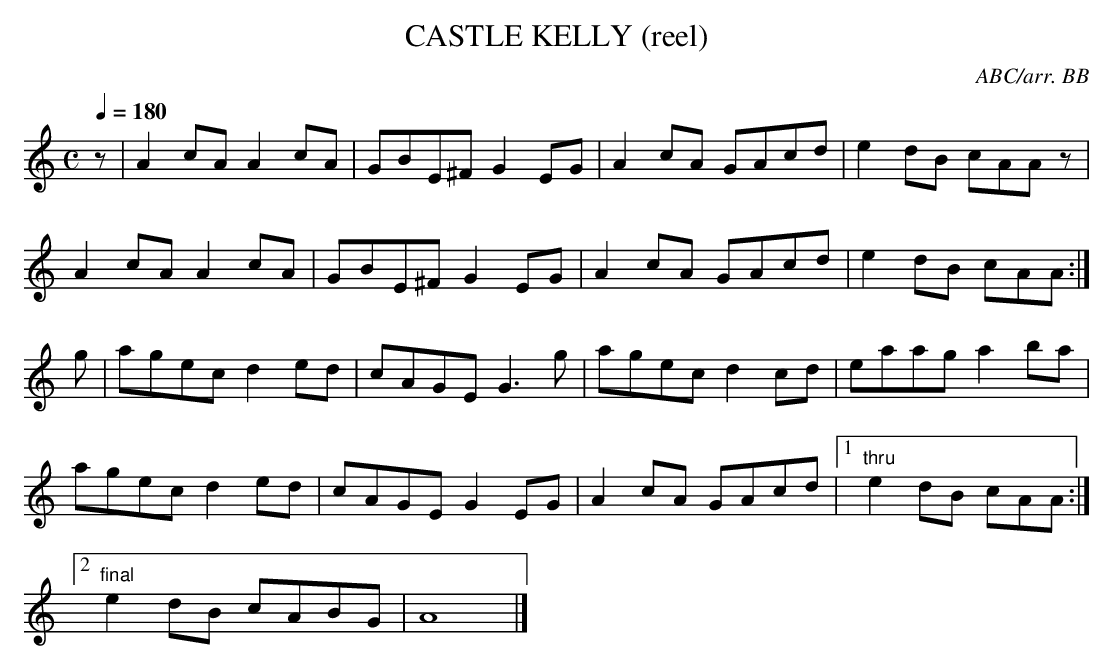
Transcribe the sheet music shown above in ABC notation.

X:1
T:CASTLE KELLY (reel)
C:ABC/arr. BB
M:C
L:1/8
Q:1/4=180
K:Am
z|A2cA A2cA|GBE^F G2EG|A2cA GAcd|e2dB cAAz|
A2cA A2cA|GBE^F G2EG|A2cA GAcd|e2dB cAA :|
g|agec d2ed|cAGE G3g|agec d2cd|eaag a2ba|
agec d2ed|cAGE G2EG|A2cA GAcd|1 "thru"e2dB cAA :|
[2 "final"e2dB cABG|A8|]
